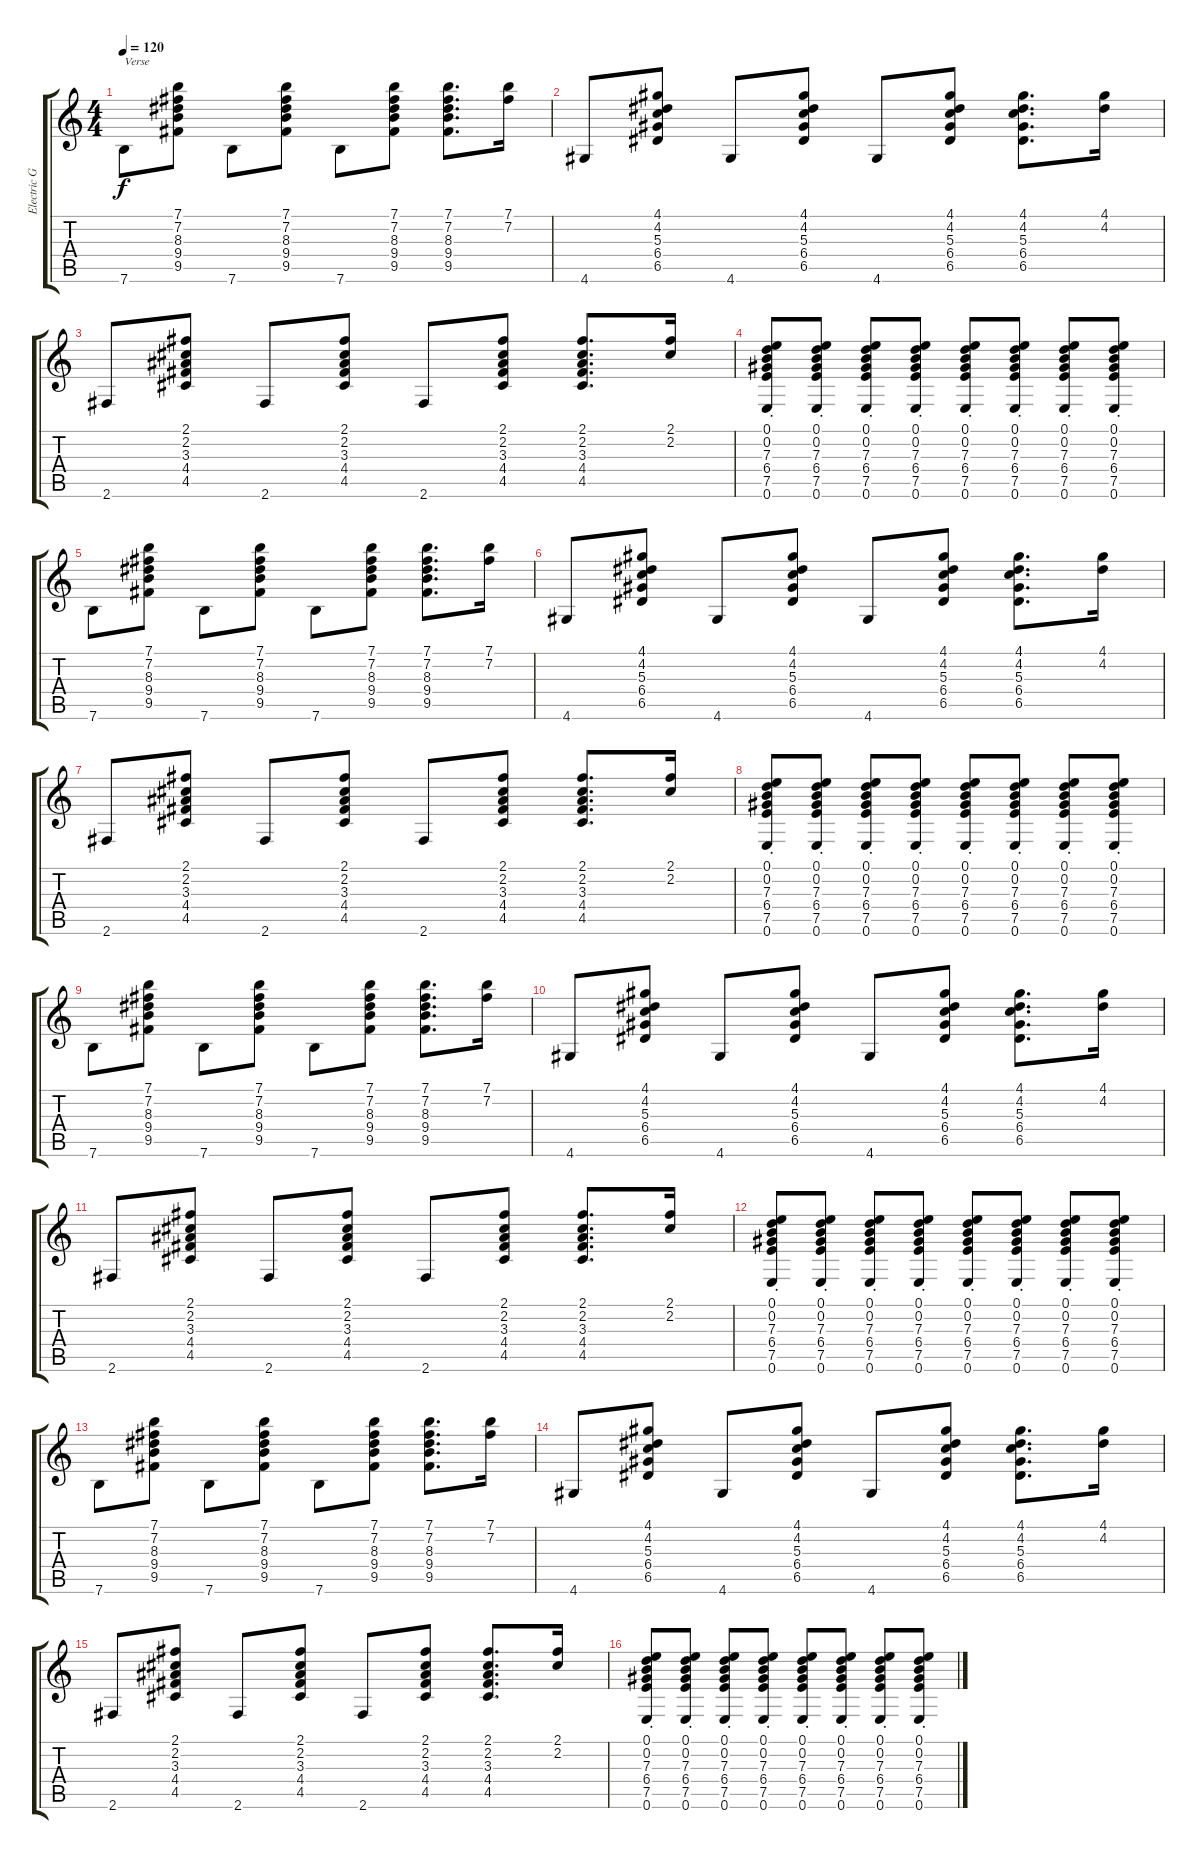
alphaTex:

\track ("Electric Guitar" "Electric G") {instrument overdrivenguitar}
\staff {score tabs}
\tuning (E4 B3 G3 D3 A2 E2) {hide}
\ts (4 4)
\tempo 120
\clef g2
\ks c
7.6.8{txt "Verse" dy f} (7.1 7.2 8.3 9.4 9.5).8 7.6.8 (7.1 7.2 8.3 9.4 9.5).8 7.6.8 (7.1 7.2 8.3 9.4 9.5).8 (7.1 7.2 8.3 9.4 9.5).8{d} (7.1 7.2).16 |
4.6.8 (4.1 4.2 5.3 6.4 6.5).8 4.6.8 (4.1 4.2 5.3 6.4 6.5).8 4.6.8 (4.1 4.2 5.3 6.4 6.5).8 (4.1 4.2 5.3 6.4 6.5).8{d} (4.1 4.2).16 |
2.6.8 (2.1 2.2 3.3 4.4 4.5).8 2.6.8 (2.1 2.2 3.3 4.4 4.5).8 2.6.8 (2.1 2.2 3.3 4.4 4.5).8 (2.1 2.2 3.3 4.4 4.5).8{d} (2.1 2.2).16 |
(0.1{st} 0.2{st} 7.3{st} 6.4{st} 7.5{st} 0.6{st}).8 (0.1{st} 0.2{st} 7.3{st} 6.4{st} 7.5{st} 0.6{st}).8 (0.1{st} 0.2{st} 7.3{st} 6.4{st} 7.5{st} 0.6{st}).8 (0.1{st} 0.2{st} 7.3{st} 6.4{st} 7.5{st} 0.6{st}).8 (0.1{st} 0.2{st} 7.3{st} 6.4{st} 7.5{st} 0.6{st}).8 (0.1{st} 0.2{st} 7.3{st} 6.4{st} 7.5{st} 0.6{st}).8 (0.1{st} 0.2{st} 7.3{st} 6.4{st} 7.5{st} 0.6{st}).8 (0.1{st} 0.2{st} 7.3{st} 6.4{st} 7.5{st} 0.6{st}).8 |
7.6.8 (7.1 7.2 8.3 9.4 9.5).8 7.6.8 (7.1 7.2 8.3 9.4 9.5).8 7.6.8 (7.1 7.2 8.3 9.4 9.5).8 (7.1 7.2 8.3 9.4 9.5).8{d} (7.1 7.2).16 |
4.6.8 (4.1 4.2 5.3 6.4 6.5).8 4.6.8 (4.1 4.2 5.3 6.4 6.5).8 4.6.8 (4.1 4.2 5.3 6.4 6.5).8 (4.1 4.2 5.3 6.4 6.5).8{d} (4.1 4.2).16 |
2.6.8 (2.1 2.2 3.3 4.4 4.5).8 2.6.8 (2.1 2.2 3.3 4.4 4.5).8 2.6.8 (2.1 2.2 3.3 4.4 4.5).8 (2.1 2.2 3.3 4.4 4.5).8{d} (2.1 2.2).16 |
(0.1{st} 0.2{st} 7.3{st} 6.4{st} 7.5{st} 0.6{st}).8 (0.1{st} 0.2{st} 7.3{st} 6.4{st} 7.5{st} 0.6{st}).8 (0.1{st} 0.2{st} 7.3{st} 6.4{st} 7.5{st} 0.6{st}).8 (0.1{st} 0.2{st} 7.3{st} 6.4{st} 7.5{st} 0.6{st}).8 (0.1{st} 0.2{st} 7.3{st} 6.4{st} 7.5{st} 0.6{st}).8 (0.1{st} 0.2{st} 7.3{st} 6.4{st} 7.5{st} 0.6{st}).8 (0.1{st} 0.2{st} 7.3{st} 6.4{st} 7.5{st} 0.6{st}).8 (0.1{st} 0.2{st} 7.3{st} 6.4{st} 7.5{st} 0.6{st}).8 |
7.6.8 (7.1 7.2 8.3 9.4 9.5).8 7.6.8 (7.1 7.2 8.3 9.4 9.5).8 7.6.8 (7.1 7.2 8.3 9.4 9.5).8 (7.1 7.2 8.3 9.4 9.5).8{d} (7.1 7.2).16 |
4.6.8 (4.1 4.2 5.3 6.4 6.5).8 4.6.8 (4.1 4.2 5.3 6.4 6.5).8 4.6.8 (4.1 4.2 5.3 6.4 6.5).8 (4.1 4.2 5.3 6.4 6.5).8{d} (4.1 4.2).16 |
2.6.8 (2.1 2.2 3.3 4.4 4.5).8 2.6.8 (2.1 2.2 3.3 4.4 4.5).8 2.6.8 (2.1 2.2 3.3 4.4 4.5).8 (2.1 2.2 3.3 4.4 4.5).8{d} (2.1 2.2).16 |
(0.1{st} 0.2{st} 7.3{st} 6.4{st} 7.5{st} 0.6{st}).8 (0.1{st} 0.2{st} 7.3{st} 6.4{st} 7.5{st} 0.6{st}).8 (0.1{st} 0.2{st} 7.3{st} 6.4{st} 7.5{st} 0.6{st}).8 (0.1{st} 0.2{st} 7.3{st} 6.4{st} 7.5{st} 0.6{st}).8 (0.1{st} 0.2{st} 7.3{st} 6.4{st} 7.5{st} 0.6{st}).8 (0.1{st} 0.2{st} 7.3{st} 6.4{st} 7.5{st} 0.6{st}).8 (0.1{st} 0.2{st} 7.3{st} 6.4{st} 7.5{st} 0.6{st}).8 (0.1{st} 0.2{st} 7.3{st} 6.4{st} 7.5{st} 0.6{st}).8 |
7.6.8 (7.1 7.2 8.3 9.4 9.5).8 7.6.8 (7.1 7.2 8.3 9.4 9.5).8 7.6.8 (7.1 7.2 8.3 9.4 9.5).8 (7.1 7.2 8.3 9.4 9.5).8{d} (7.1 7.2).16 |
4.6.8 (4.1 4.2 5.3 6.4 6.5).8 4.6.8 (4.1 4.2 5.3 6.4 6.5).8 4.6.8 (4.1 4.2 5.3 6.4 6.5).8 (4.1 4.2 5.3 6.4 6.5).8{d} (4.1 4.2).16 |
2.6.8 (2.1 2.2 3.3 4.4 4.5).8 2.6.8 (2.1 2.2 3.3 4.4 4.5).8 2.6.8 (2.1 2.2 3.3 4.4 4.5).8 (2.1 2.2 3.3 4.4 4.5).8{d} (2.1 2.2).16 |
(0.1{st} 0.2{st} 7.3{st} 6.4{st} 7.5{st} 0.6{st}).8 (0.1{st} 0.2{st} 7.3{st} 6.4{st} 7.5{st} 0.6{st}).8 (0.1{st} 0.2{st} 7.3{st} 6.4{st} 7.5{st} 0.6{st}).8 (0.1{st} 0.2{st} 7.3{st} 6.4{st} 7.5{st} 0.6{st}).8 (0.1{st} 0.2{st} 7.3{st} 6.4{st} 7.5{st} 0.6{st}).8 (0.1{st} 0.2{st} 7.3{st} 6.4{st} 7.5{st} 0.6{st}).8 (0.1{st} 0.2{st} 7.3{st} 6.4{st} 7.5{st} 0.6{st}).8 (0.1{st} 0.2{st} 7.3{st} 6.4{st} 7.5{st} 0.6{st}).8
